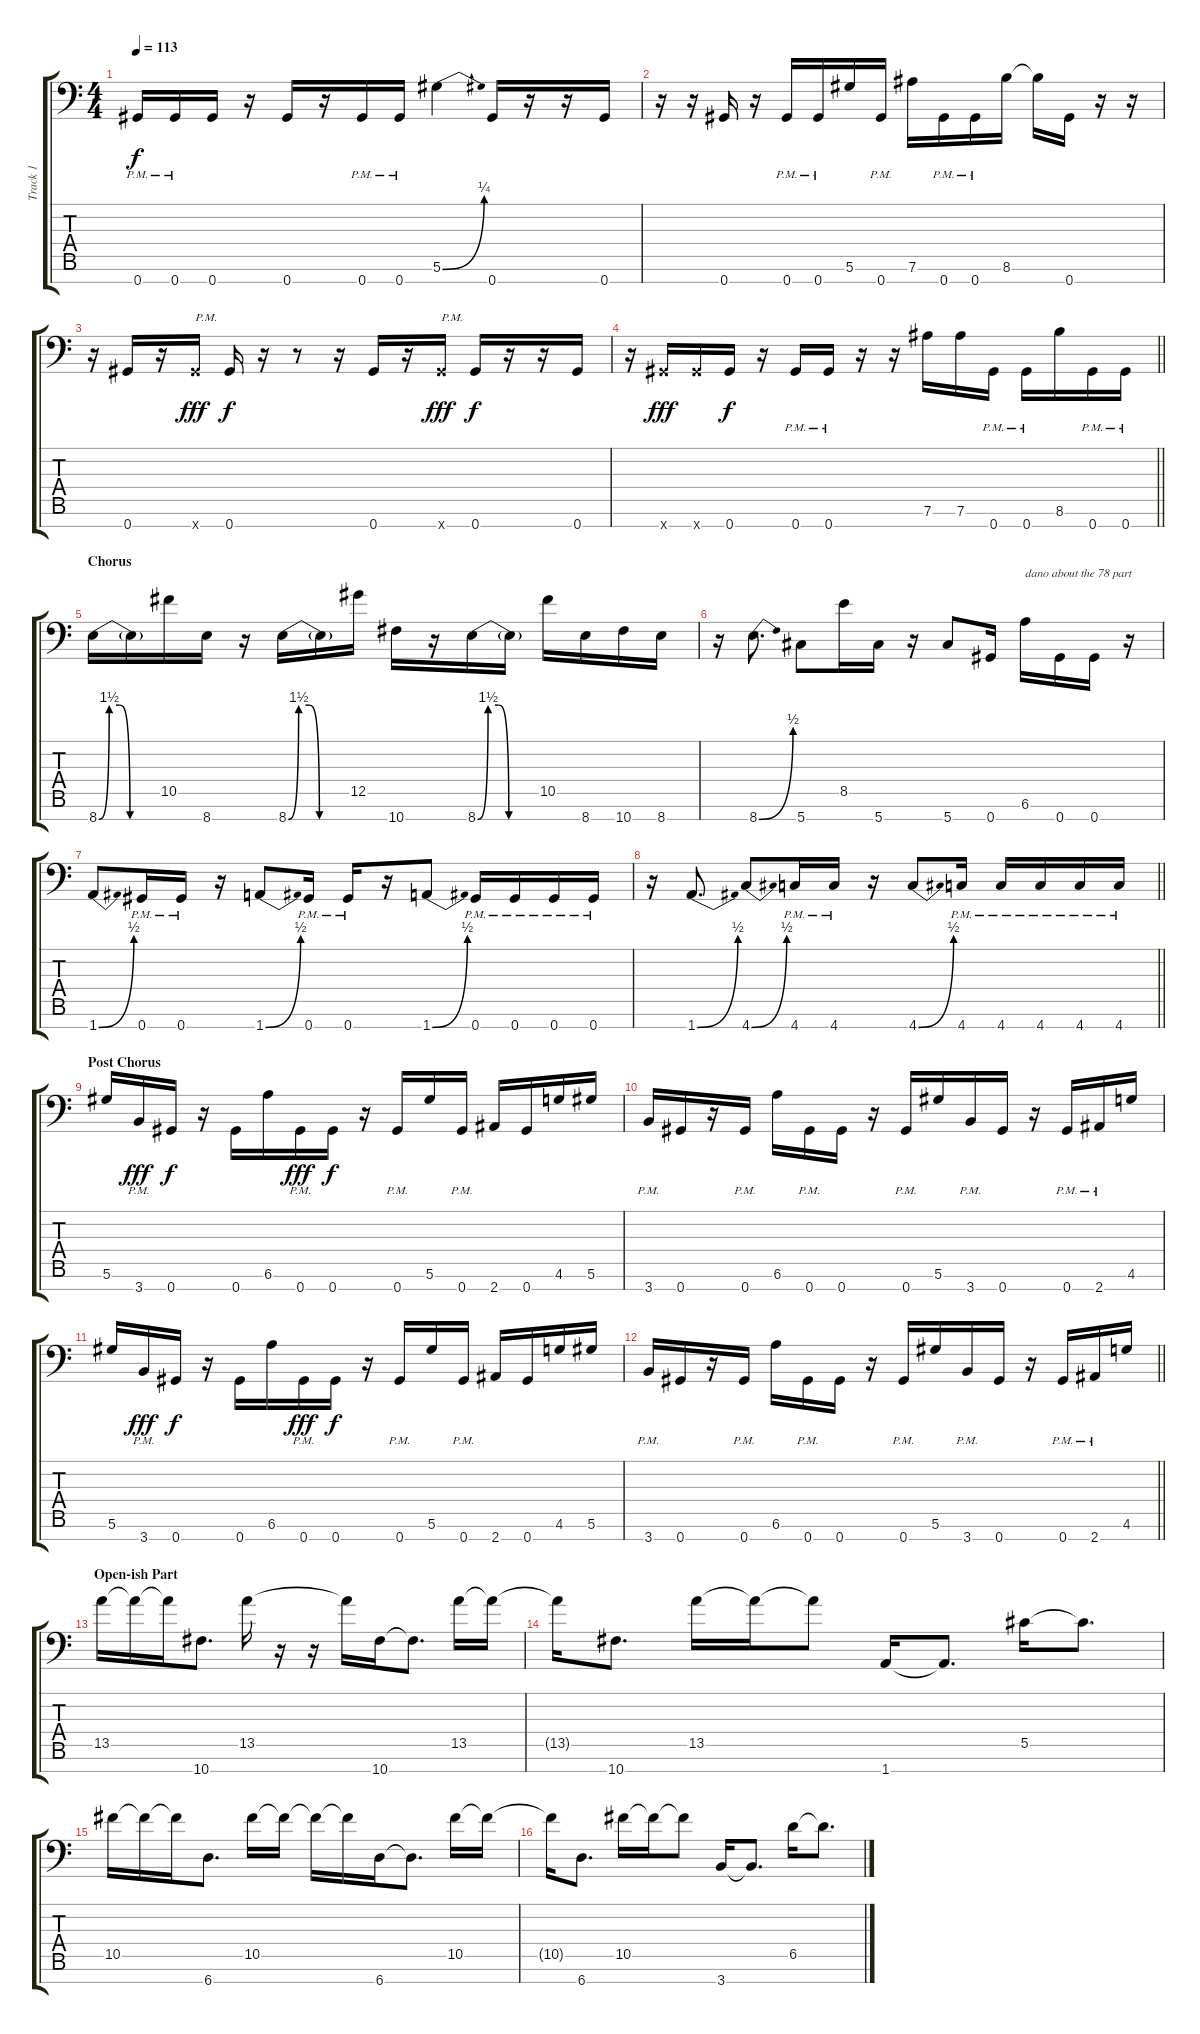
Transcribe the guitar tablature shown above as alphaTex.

\track ("Track 1" "Track 1") {instrument distortionguitar}
\staff {score tabs}
\tuning (Eb4 Bb3 Gb3 Db3 Ab2 Eb2 Ab1) {hide}
\ts (4 4)
\tempo 113
\clef f4
\ks c
0.7{pm}.16{dy f instrument distortionguitar} 0.7{pm}.16 0.7.16 r.16 0.7.16 r.16 0.7{pm}.16 0.7{pm}.16 5.6{be (bend 0 0 60 1)}.4 0.7.16 r.16 r.16 0.7.16 |
r.16 r.16 0.7.16 r.16 0.7{pm}.16 0.7{pm}.16 5.6.16 0.7{pm}.16 7.6.16 0.7{pm}.16 0.7{pm}.16 8.6.16 8.6{t}.16 0.7.16 r.16 r.16 |
r.16 0.7.16 r.16 0.7{x}.16{txt "P.M." dy fff} 0.7.16{dy f} r.16 r.8 r.16 0.7.16 r.16 0.7{x}.16{txt "P.M." dy fff} 0.7.16{dy f} r.16 r.16 0.7.16 |
\barLineRight lightlight
r.16 0.7{x}.16{dy fff} 0.7{x}.16 0.7.16{dy f} r.16 0.7{pm}.16 0.7{pm}.16 r.16 r.16 7.6.16 7.6.16 0.7{pm}.16 0.7{pm}.16 8.6.16 0.7{pm}.16 0.7{pm}.16 |
\section ("" "Chorus")
8.7{be (custom 0 0 10 6 20 6 30 0 60 0)}.16 8.7{t}.16 10.5.16 8.7.16 r.16 8.7{be (custom 0 0 10 6 20 6 30 0 60 0)}.16 8.7{t}.16 12.5.16 10.7.16 r.16 8.7{be (custom 0 0 10 6 20 6 30 0 60 0)}.16 8.7{t}.16 10.5.16 8.7.16 10.7.16 8.7.16 |
r.16 8.7{be (bend 0 0 60 2)}.8{d} 5.7.8 8.5.16 5.7.16 r.16 5.7.8 0.7.16 6.6.16{txt "dano about the 78 part"} 0.7.16 0.7.16 r.16 |
1.7{be (bend 0 0 60 2)}.8 0.7{pm}.16 0.7{pm}.16 r.16 1.7{be (bend 0 0 60 2)}.8 0.7{pm}.16 0.7{pm}.16 r.16 1.7{be (bend 0 0 60 2)}.8 0.7{pm}.16 0.7{pm}.16 0.7{pm}.16 0.7{pm}.16 |
\barLineRight lightlight
r.16 1.7{be (bend 0 0 60 2)}.8{d} 4.7{be (bend 0 0 60 2)}.8 4.7{pm}.16 4.7{pm}.16 r.16 4.7{be (bend 0 0 60 2)}.8 4.7{pm}.16 4.7{pm}.16 4.7{pm}.16 4.7{pm}.16 4.7{pm}.16 |
\section ("" "Post Chorus")
5.6.16 3.7{pm}.16{dy fff} 0.7.16{dy f} r.16 0.7.16 6.6.16 0.7{pm}.16{dy fff} 0.7.16{dy f} r.16 0.7{pm}.16 5.6.16 0.7{pm}.16 2.7.16 0.7.16 4.6.16 5.6.16 |
3.7{pm}.16 0.7.16 r.16 0.7{pm}.16 6.6.16 0.7{pm}.16 0.7.16 r.16 0.7{pm}.16 5.6.16 3.7{pm}.16 0.7.16 r.16 0.7{pm}.16 2.7{pm}.16 4.6.16 |
5.6.16 3.7{pm}.16{dy fff} 0.7.16{dy f} r.16 0.7.16 6.6.16 0.7{pm}.16{dy fff} 0.7.16{dy f} r.16 0.7{pm}.16 5.6.16 0.7{pm}.16 2.7.16 0.7.16 4.6.16 5.6.16 |
\barLineRight lightlight
3.7{pm}.16 0.7.16 r.16 0.7{pm}.16 6.6.16 0.7{pm}.16 0.7.16 r.16 0.7{pm}.16 5.6.16 3.7{pm}.16 0.7.16 r.16 0.7{pm}.16 2.7{pm}.16 4.6.16 |
\section ("" "Open-ish Part")
13.5.16 13.5{t}.16 13.5{t}.16 10.7.8{d} 13.5.16 r.16 r.16 13.5{t}.16 10.7.16 10.7{t}.8{d} 13.5.16 13.5{t}.16 |
13.5{t}.16 10.7.8{d} 13.5.16 13.5{t}.16 13.5{t}.8 1.7.16 1.7{t}.8{d} 5.5.16 5.5{t}.8{d} |
10.5.16 10.5{t}.16 10.5{t}.16 6.7.8{d} 10.5.16 10.5{t}.16 10.5{t}.16 10.5{t}.16 6.7.16 6.7{t}.8{d} 10.5.16 10.5{t}.16 |
10.5{t}.16 6.7.8{d} 10.5.16 10.5{t}.16 10.5{t}.8 3.7.16 3.7{t}.8{d} 6.5.16 6.5{t}.8{d}
